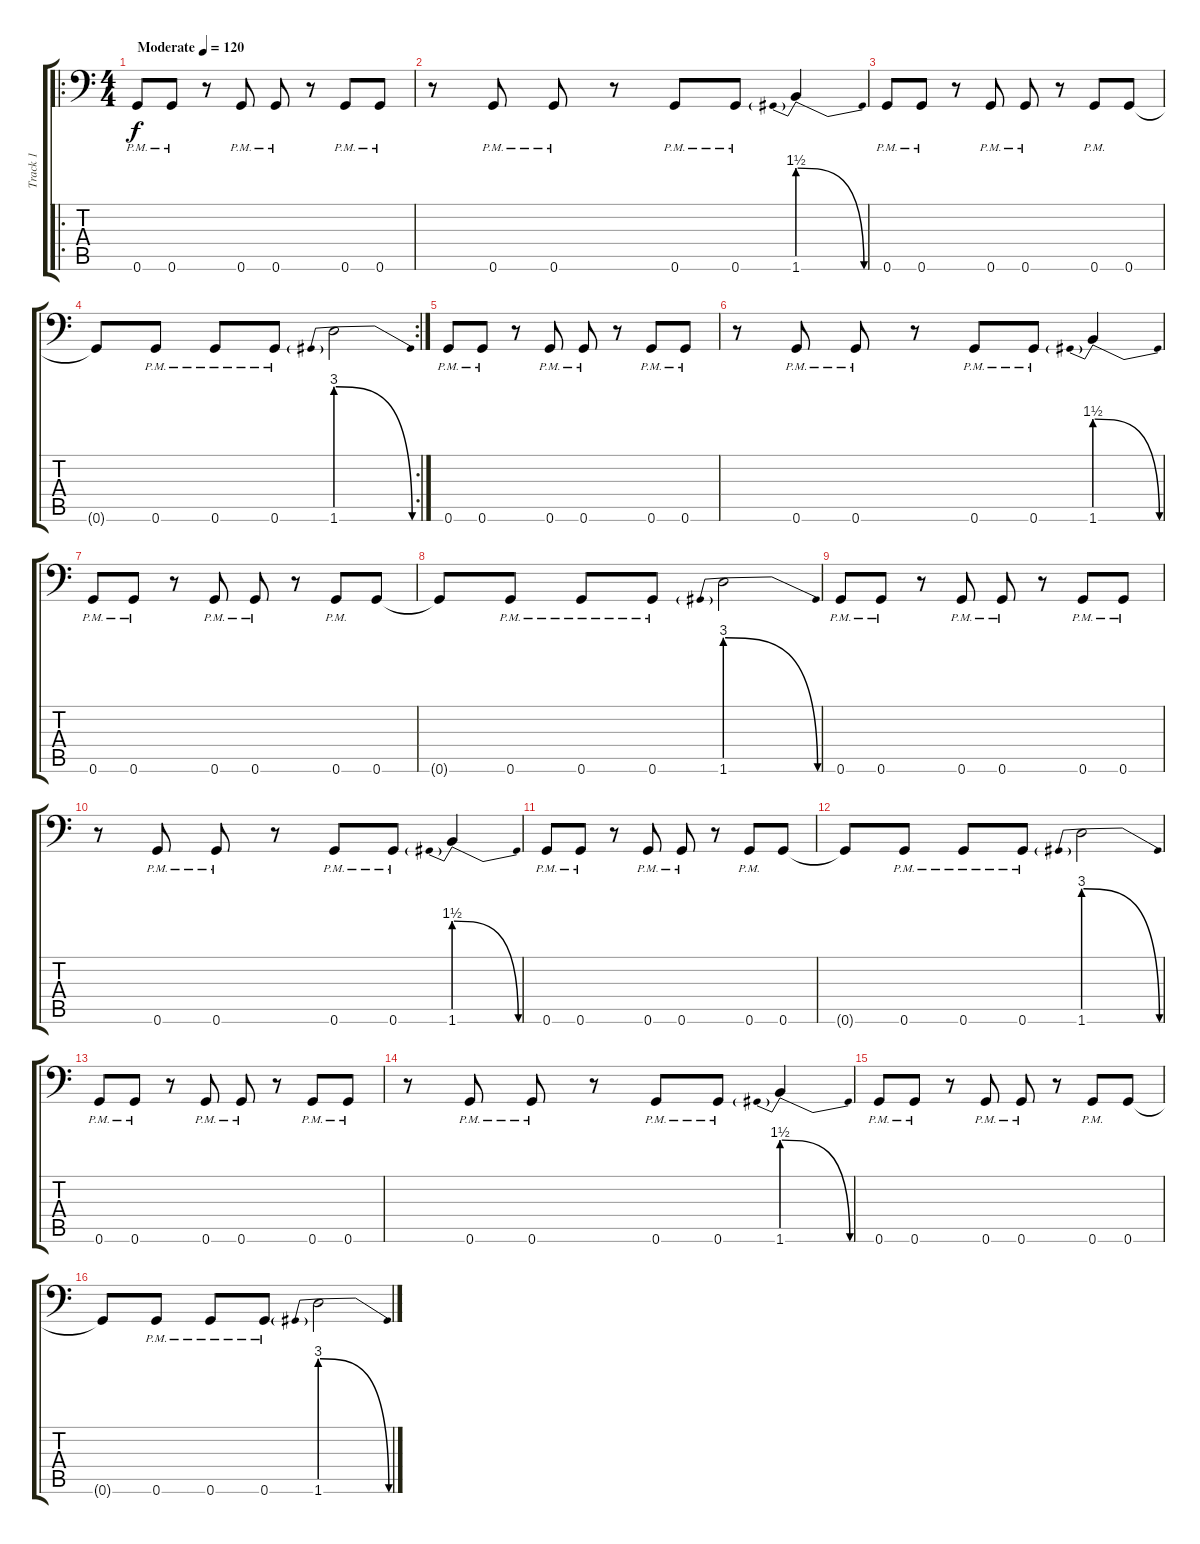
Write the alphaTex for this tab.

\track ("Track 1" "Track 1") {instrument distortionguitar}
\staff {score tabs}
\tuning (A3 E3 C3 G2 D2 G1) {hide}
\ro
\ts (4 4)
\tempo (120 "Moderate")
\clef f4
\ks c
0.6{pm}.8{dy f instrument distortionguitar} 0.6{pm}.8 r.8 0.6{pm}.8 0.6{pm}.8 r.8 0.6{pm}.8 0.6{pm}.8 |
r.8 0.6{pm}.8 0.6{pm}.8 r.8 0.6{pm}.8 0.6{pm}.8 1.6{be (prebendrelease 0 6 60 0)}.4 |
0.6{pm}.8 0.6{pm}.8 r.8 0.6{pm}.8 0.6{pm}.8 r.8 0.6{pm}.8 0.6.8 |
\rc 2
0.6{t}.8 0.6{pm}.8 0.6{pm}.8 0.6{pm}.8 1.6{be (prebendrelease 0 12 60 0)}.2 |
0.6{pm}.8 0.6{pm}.8 r.8 0.6{pm}.8 0.6{pm}.8 r.8 0.6{pm}.8 0.6{pm}.8 |
r.8 0.6{pm}.8 0.6{pm}.8 r.8 0.6{pm}.8 0.6{pm}.8 1.6{be (prebendrelease 0 6 60 0)}.4 |
0.6{pm}.8 0.6{pm}.8 r.8 0.6{pm}.8 0.6{pm}.8 r.8 0.6{pm}.8 0.6.8 |
0.6{t}.8 0.6{pm}.8 0.6{pm}.8 0.6{pm}.8 1.6{be (prebendrelease 0 12 60 0)}.2 |
0.6{pm}.8 0.6{pm}.8 r.8 0.6{pm}.8 0.6{pm}.8 r.8 0.6{pm}.8 0.6{pm}.8 |
r.8 0.6{pm}.8 0.6{pm}.8 r.8 0.6{pm}.8 0.6{pm}.8 1.6{be (prebendrelease 0 6 60 0)}.4 |
0.6{pm}.8 0.6{pm}.8 r.8 0.6{pm}.8 0.6{pm}.8 r.8 0.6{pm}.8 0.6.8 |
0.6{t}.8 0.6{pm}.8 0.6{pm}.8 0.6{pm}.8 1.6{be (prebendrelease 0 12 60 0)}.2 |
0.6{pm}.8 0.6{pm}.8 r.8 0.6{pm}.8 0.6{pm}.8 r.8 0.6{pm}.8 0.6{pm}.8 |
r.8 0.6{pm}.8 0.6{pm}.8 r.8 0.6{pm}.8 0.6{pm}.8 1.6{be (prebendrelease 0 6 60 0)}.4 |
0.6{pm}.8 0.6{pm}.8 r.8 0.6{pm}.8 0.6{pm}.8 r.8 0.6{pm}.8 0.6.8 |
0.6{t}.8 0.6{pm}.8 0.6{pm}.8 0.6{pm}.8 1.6{be (prebendrelease 0 12 60 0)}.2
